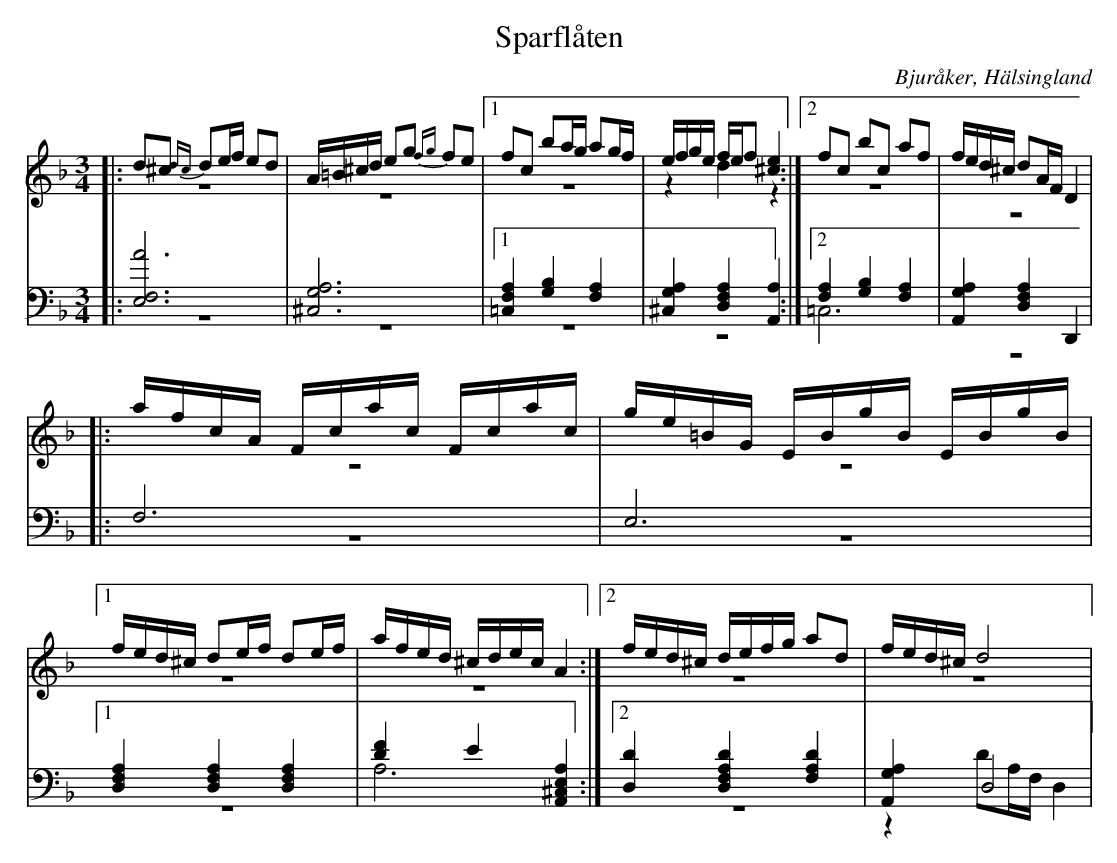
X:1
T: Sparflåten
O: Bjuråker, Hälsingland
M: 3/4
L: 1/8
K: Dm
V:1
V:2 merge
V:3
V:4 merge
V:1
|:d^c {dc}de/f/ ed|A/=B/^c/d/ eg {fg}fe|1 fc ba/g/ ag/f/| e/f/g/e/ f/e/f [^c2e2]:|2 fc bc af|f/e/d/^c/ dA/F/ D2|
|:a/f/c/A/  F/c/a/c/ F/c/a/c/|g/e/=B/G/  E/B/g/B/  E/B/g/B/|1 f/e/d/^c/ de/f/ de/f/|a/f/e/d/ ^c/d/e/c/ A2:|2 f/e/d/^c/ d/e/f/g/ ad|f/e/d/^c/ d4|
V:2
|:z6|z6|1 z6|z2 d2 z2:|2 z6|z6|
|:z6|z6|1 z6|z6:|2 z6|z6|
V:3 clef=bass
|:[E,6F,6A6]|[^C,6G,6A,6]|1 [=C,2F,2A,2] [G,2B,2] [F,2A,2]|[^C,2G,2A,2] [D,2F,2A,2] [A,,2A,2]:|2 [F,2A,2] [G,2B,2] [F,2A,2]|[A,,2G,2A,2] [D,2F,2A,2] D,,2|
|:F,6|E,6|1 [D,2F,2A,2] [D,2F,2A,2] [D,2F,2A,2]|[D2F2] E2 [A,,2^C,2E,2A,2]:|2 [D,2D2] [D,2F,2A,2D2] [F,2A,2D2]|[A,,2G,2A,2] D,4|
V:4 clef=bass
|:z6|z6|1 z6|z6:|2 =C,6|z6|
|:z6|z6|1 z6|A,6:|2 z6|z2 DA,/F,/ D,2|
